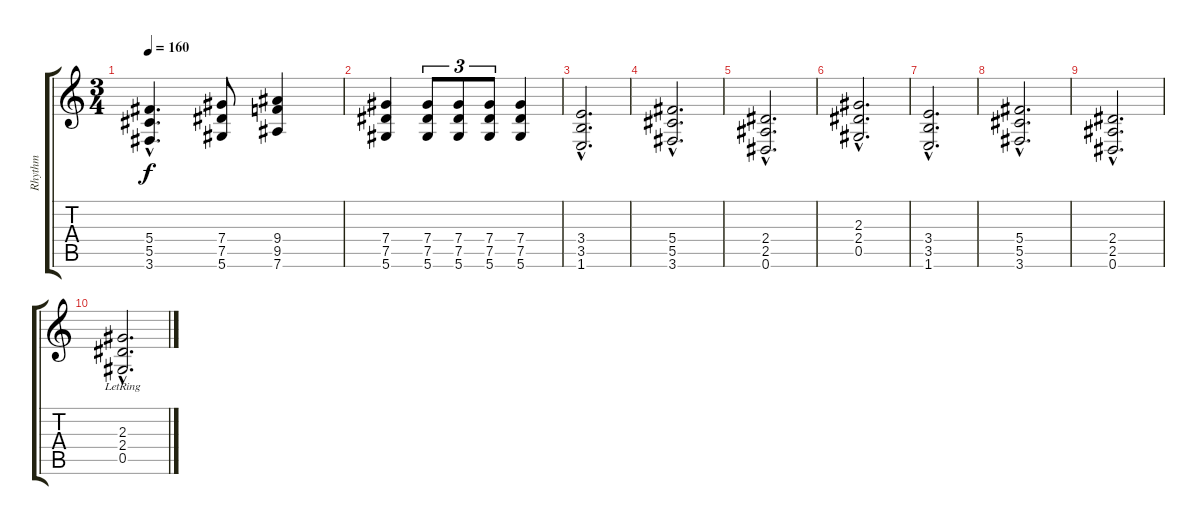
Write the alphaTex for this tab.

\track ("Rhythm" "Rhythm") {instrument distortionguitar}
\staff {score tabs}
\tuning (Eb4 Bb3 Gb3 Db3 Ab2 Eb2) {hide}
\ts (3 4)
\tempo 160
\clef g2
\ks c
(5.4{hac} 5.5{hac} 3.6{hac}).4{d dy f} (7.4 7.5 5.6).8 (9.4 9.5 7.6).4 |
(7.4 7.5 5.6).4 (7.4 7.5 5.6).8{tu (3 2)} (7.4 7.5 5.6).8{tu (3 2)} (7.4 7.5 5.6).8{tu (3 2)} (7.4 7.5 5.6).4 |
(3.4{hac} 3.5{hac} 1.6{hac}).2{d} |
(5.4{hac} 5.5{hac} 3.6{hac}).2{d} |
(2.4{hac} 2.5{hac} 0.6{hac}).2{d} |
(2.3{hac} 2.4{hac} 0.5{hac}).2{d} |
(3.4{hac} 3.5{hac} 1.6{hac}).2{d} |
(5.4{hac} 5.5{hac} 3.6{hac}).2{d} |
(2.4{hac} 2.5{hac} 0.6{hac}).2{d} |
(2.3{hac lr} 2.4{hac lr} 0.5{hac lr}).2{d}
